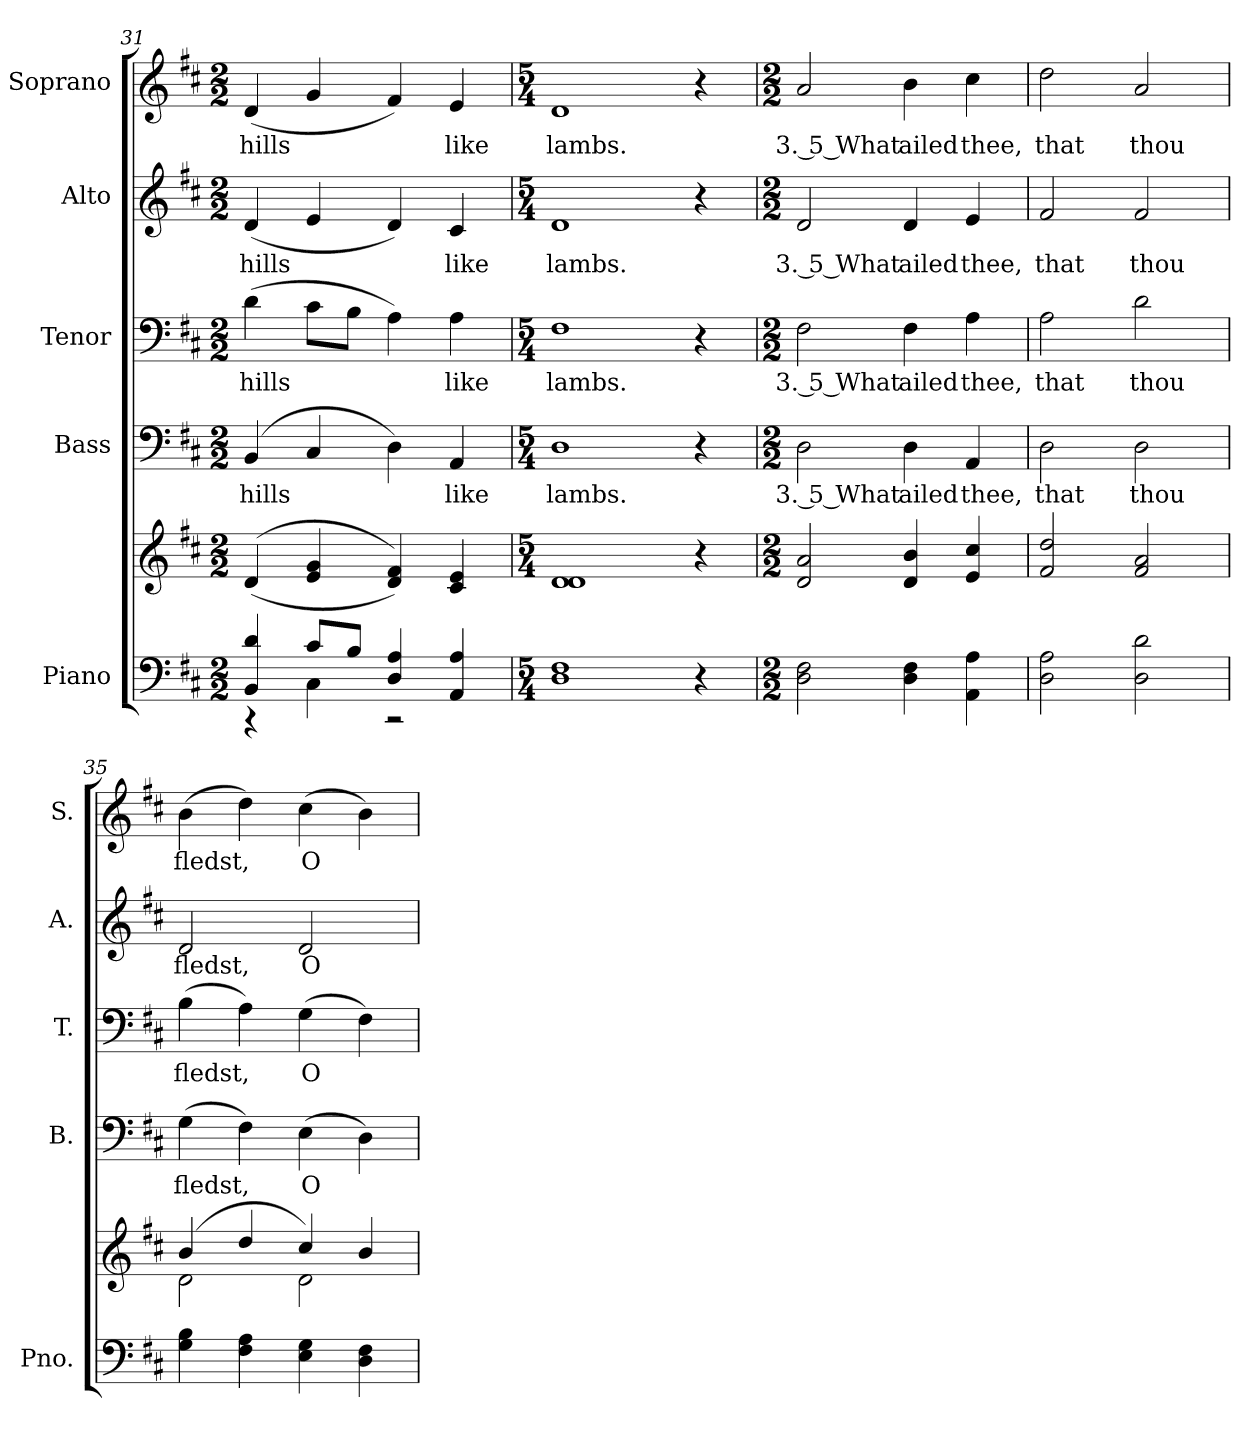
**kern	**kern	**kern	**text	**kern	**text	**kern	**text	**kern	**text
*part5	*part5	*part4	*part4	*part3	*part3	*part2	*part2	*part1	*part1
*staff6	*staff5	*staff4	*staff4	*staff3	*staff3	*staff2	*staff2	*staff1	*staff1
*I"Piano	*	*I"Bass	*	*I"Tenor	*	*I"Alto	*	*I"Soprano	*
*I'Pno.	*	*I'B.	*	*I'T.	*	*I'A.	*	*I'S.	*
*clefF4	*clefG2	*clefF4	*	*clefF4	*	*clefG2	*	*clefG2	*
*k[f#c#]	*k[f#c#]	*k[f#c#]	*	*k[f#c#]	*	*k[f#c#]	*	*k[f#c#]	*
*D:	*D:	*D:	*	*D:	*	*D:	*	*D:	*
*M2/2	*M2/2	*M2/2	*	*M2/2	*	*M2/2	*	*M2/2	*
=31	=31	=31	=31	=31	=31	=31	=31	=31	=31
*^	*	*	*	*	*	*	*	*	*
!	!	!	!	!LO:LY:b:color=#000000	!	!	!	!	!	!
!	!	!	!	!	!	!LO:LY:b:color=#000000	!	!	!	!
!	!	!	!	!	!	!	!	!LO:LY:b:color=#000000	!	!
!	!	!	!	!	!	!	!	!	!	!LO:LY:b:color=#000000
4BBi/ 4di	4r	((4di/	(4BBi/	hills	(4di\	hills	(4di/	hills	(4di/	hills
8c#i/L	4C#i\	4ei/ 4gi	4C#i/	.	8c#i\L	.	4ei/	.	4gi/	.
8Bi/J	.	.	.	.	8Bi\J	.	.	.	.	.
4Di/ 4Ai	2r	4di/ 4f#i))	4Di\)	.	4Ai\)	.	4di/)	.	4f#i/)	.
!	!	!	!	!LO:LY:b:color=#000000	!	!	!	!	!	!
!	!	!	!	!	!	!LO:LY:b:color=#000000	!	!	!	!
!	!	!	!	!	!	!	!	!LO:LY:b:color=#000000	!	!
!	!	!	!	!	!	!	!	!	!	!LO:LY:b:color=#000000
4AAi/ 4Ai	.	4c#i/ 4ei	4AAi/	like	4Ai\	like	4c#i/	like	4ei/	like
*v	*v	*	*	*	*	*	*	*	*	*
=32	=32	=32	=32	=32	=32	=32	=32	=32	=32
*M5/4	*M5/4	*M5/4	*	*M5/4	*	*M5/4	*	*M5/4	*
!	!	!	!LO:LY:b:color=#000000	!	!	!	!	!	!
!	!	!	!	!	!LO:LY:b:color=#000000	!	!	!	!
!	!	!	!	!	!	!	!LO:LY:b:color=#000000	!	!
!	!	!	!	!	!	!	!	!	!LO:LY:b:color=#000000
1Di 1F#i	1di 1di	1Di	lambs.	1F#i	lambs.	1di	lambs.	1di	lambs.
4r	4r	4r	.	4r	.	4r	.	4r	.
!!LO:PB:g=z
=33	=33	=33	=33	=33	=33	=33	=33	=33	=33
*M2/2	*M2/2	*M2/2	*	*M2/2	*	*M2/2	*	*M2/2	*
!	!	!	!LO:LY:b:color=#000000	!	!	!	!	!	!
!	!	!	!	!	!LO:LY:b:color=#000000	!	!	!	!
!	!	!	!	!	!	!	!LO:LY:b:color=#000000	!	!
!	!	!	!	!	!	!	!	!	!LO:LY:b:color=#000000
2Di\ 2F#i	2di/ 2ai	2Di\	3. 5 What	2F#i\	3. 5 What	2di/	3. 5 What	2ai/	3. 5 What
!	!	!	!LO:LY:b:color=#000000	!	!	!	!	!	!
!	!	!	!	!	!LO:LY:b:color=#000000	!	!	!	!
!	!	!	!	!	!	!	!LO:LY:b:color=#000000	!	!
!	!	!	!	!	!	!	!	!	!LO:LY:b:color=#000000
4Di\ 4F#i	4di/ 4bi	4Di\	ailed	4F#i\	ailed	4di/	ailed	4bi\	ailed
!	!	!	!LO:LY:b:color=#000000	!	!	!	!	!	!
!	!	!	!	!	!LO:LY:b:color=#000000	!	!	!	!
!	!	!	!	!	!	!	!LO:LY:b:color=#000000	!	!
!	!	!	!	!	!	!	!	!	!LO:LY:b:color=#000000
4AAi\ 4Ai	4ei/ 4cc#i	4AAi/	thee,	4Ai\	thee,	4ei/	thee,	4cc#i\	thee,
=34	=34	=34	=34	=34	=34	=34	=34	=34	=34
!	!	!	!LO:LY:b:color=#000000	!	!	!	!	!	!
!	!	!	!	!	!LO:LY:b:color=#000000	!	!	!	!
!	!	!	!	!	!	!	!LO:LY:b:color=#000000	!	!
!	!	!	!	!	!	!	!	!	!LO:LY:b:color=#000000
2Di\ 2Ai	2f#i/ 2ddi	2Di\	that	2Ai\	that	2f#i/	that	2ddi\	that
!	!	!	!LO:LY:b:color=#000000	!	!	!	!	!	!
!	!	!	!	!	!LO:LY:b:color=#000000	!	!	!	!
!	!	!	!	!	!	!	!LO:LY:b:color=#000000	!	!
!	!	!	!	!	!	!	!	!	!LO:LY:b:color=#000000
2Di\ 2di	2f#i/ 2ai	2Di\	thou	2di\	thou	2f#i/	thou	2ai/	thou
=35	=35	=35	=35	=35	=35	=35	=35	=35	=35
*	*^	*	*	*	*	*	*	*	*
!	!	!	!	!LO:LY:b:color=#000000	!	!	!	!	!	!
!	!	!	!	!	!	!LO:LY:b:color=#000000	!	!	!	!
!	!	!	!	!	!	!	!	!LO:LY:b:color=#000000	!	!
!	!	!	!	!	!	!	!	!	!	!LO:LY:b:color=#000000
4Gi\ 4Bi	(4bi/	2di\	(4Gi\	fledst,	(4Bi\	fledst,	2di/	fledst,	(4bi\	fledst,
4F#i\ 4Ai	4ddi/	.	4F#i\)	.	4Ai\)	.	.	.	4ddi\)	.
!	!	!	!	!LO:LY:b:color=#000000	!	!	!	!	!	!
!	!	!	!	!	!	!LO:LY:b:color=#000000	!	!	!	!
!	!	!	!	!	!	!	!	!LO:LY:b:color=#000000	!	!
!	!	!	!	!	!	!	!	!	!	!LO:LY:b:color=#000000
4Ei\ 4Gi	4cc#i/)	2di\	(4Ei\	O	(4Gi\	O	2di/	O	(4cc#i\	O
4Di\ 4F#i	4bi/	.	4Di\)	.	4F#i\)	.	.	.	4bi\)	.
*	*v	*v	*	*	*	*	*	*	*	*
=	=	=	=	=	=	=	=	=	=
*-	*-	*-	*-	*-	*-	*-	*-	*-	*-
